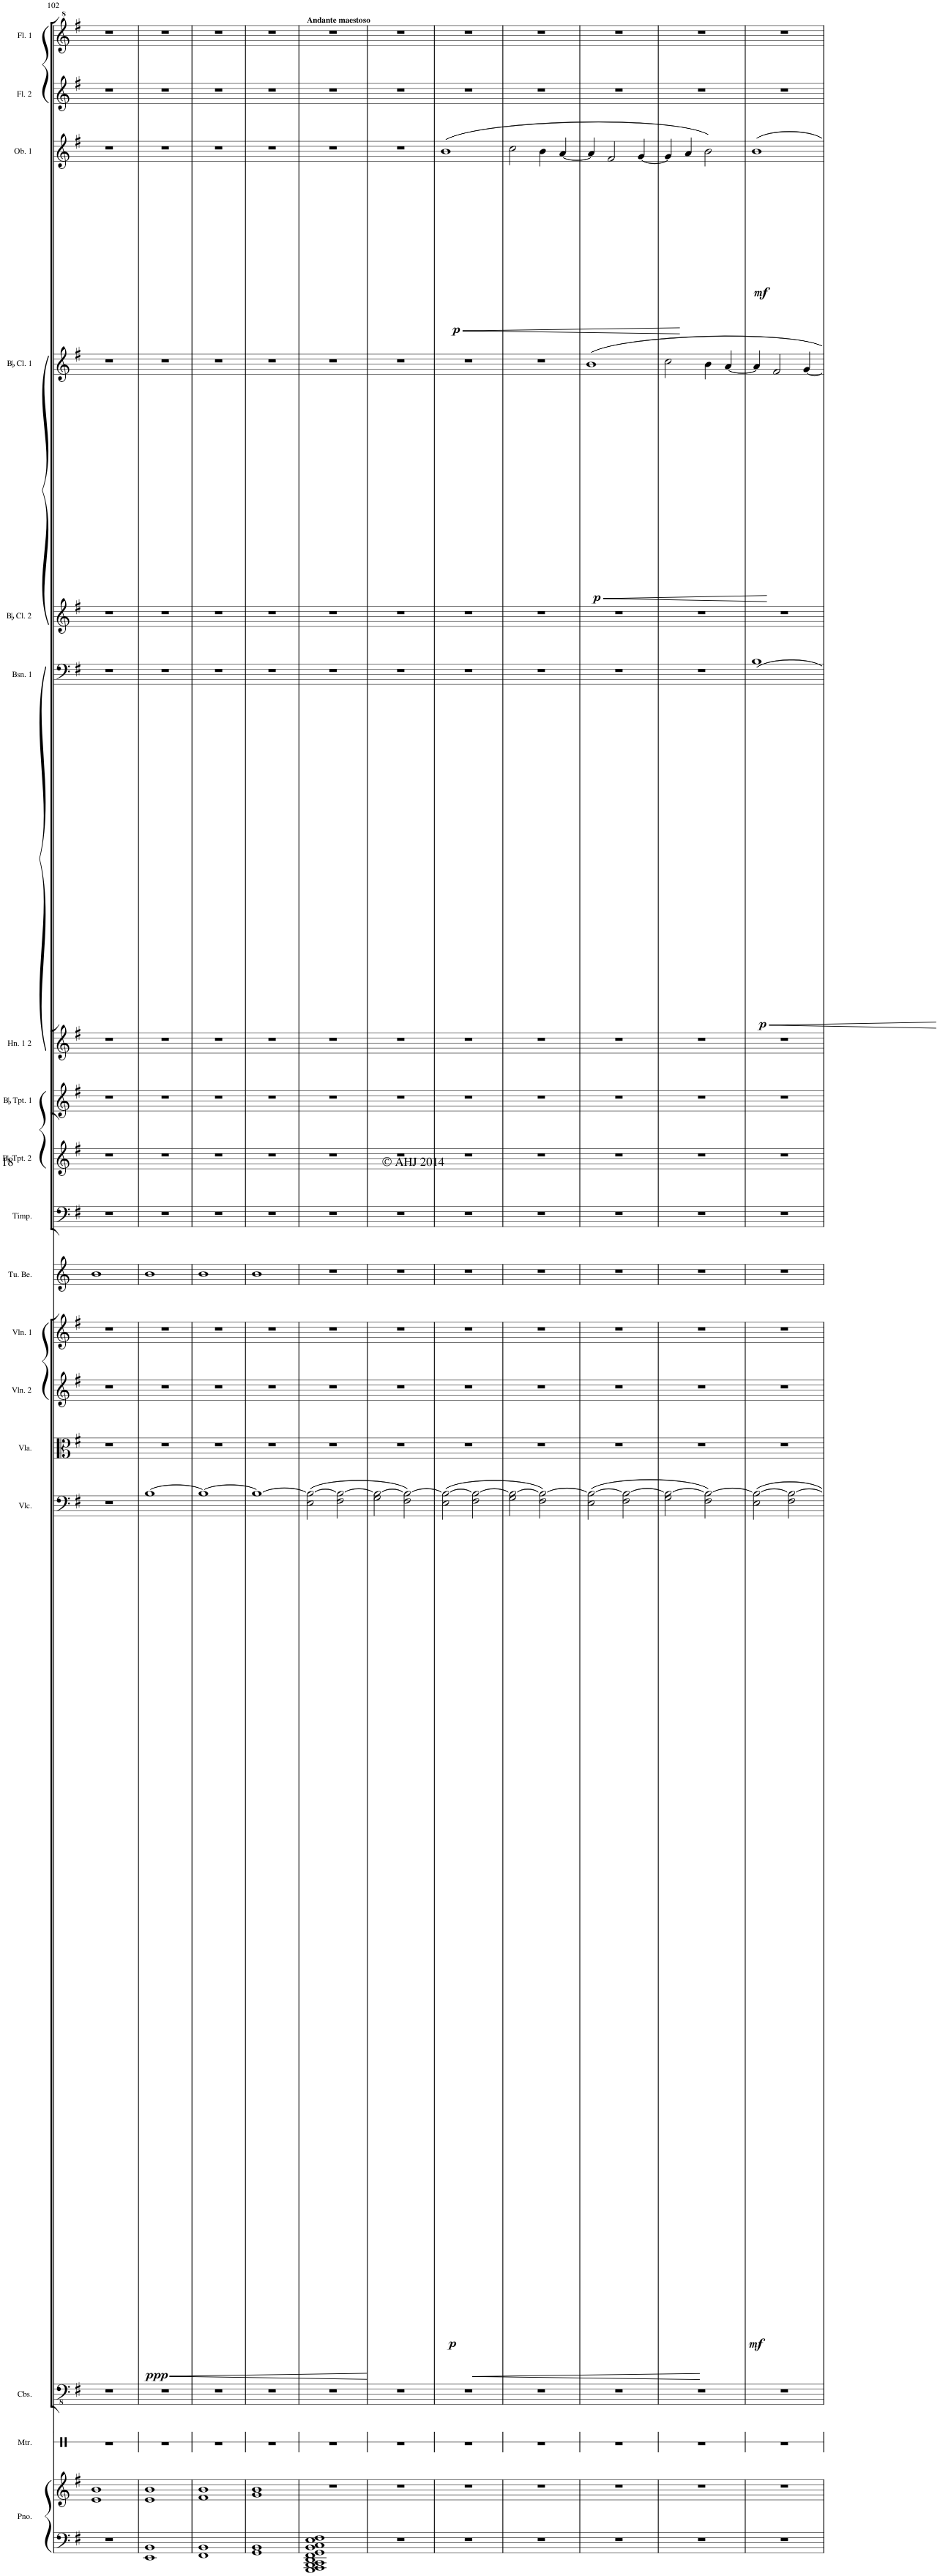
**kern	**kern	**kern	**kern	**kern	**dynam	**kern	**kern	**kern	**kern	**kern	**kern	**kern	**kern	**kern	**dynam	**kern	**kern	**dynam	**kern	**dynam	**kern	**kern
*part18	*part18	*part17	*part16	*part15	*part15	*part14	*part13	*part12	*part11	*part10	*part9	*part8	*part7	*part6	*part6	*part5	*part4	*part4	*part3	*part3	*part2	*part1
*staff19	*staff18	*staff17	*staff16	*staff15	*staff15	*staff14	*staff13	*staff12	*staff11	*staff10	*staff9	*staff8	*staff7	*staff6	*staff6	*staff5	*staff4	*staff4	*staff3	*staff3	*staff2	*staff1
*I"Piano	*	*I"Metronome	*I"Contrabass	*I"Violoncello	*	*I"Viola	*I"Violin 2	*I"Violin 1	*I"Tubular Bells	*I"Timpani	*I"BaccidentalFlat Trumpet 2	*I"BaccidentalFlat Trumpet 1	*I"Horn 1 2	*I"Bassoon 1	*	*I"BaccidentalFlat Clarinet 2	*I"BaccidentalFlat Clarinet 1	*	*I"Oboe 1	*	*I"Flute 2	*I"Flute 1
*I'Pno.	*	*I'Mtr.	*I'Cbs.	*I'Vlc.	*	*I'Vla.	*I'Vln. 2	*I'Vln. 1	*I'Tu. Be.	*I'Timp.	*I'BaccidentalFlat Tpt. 2	*I'BaccidentalFlat Tpt. 1	*I'Hn. 1 2	*I'Bsn. 1	*	*I'BaccidentalFlat Cl. 2	*I'BaccidentalFlat Cl. 1	*	*I'Ob. 1	*	*I'Fl. 2	*I'Fl. 1
!!LO:PB:g=z
*clefF4	*clefG2	*clefX	*clefFv4	*clefF4	*	*clefC3	*clefG2	*clefG2	*clefG2	*clefF4	*clefG2	*clefG2	*clefG2	*clefF4	*	*clefG2	*clefG2	*	*clefG2	*	*clefG2	*clefG^2
*	*	*	*	*	*	*	*	*	*	*	*ITrd1c2	*ITrd1c2	*ITrd4c7	*	*	*ITrd1c2	*ITrd1c2	*	*	*	*	*
*k[f#]	*k[f#]	*k[]	*k[f#]	*k[f#]	*	*k[f#]	*k[f#]	*k[f#]	*k[]	*k[f#]	*k[f#]	*k[f#]	*k[f#]	*k[f#]	*	*k[f#]	*k[f#]	*	*k[f#]	*	*k[f#]	*k[f#]
*M4/4	*M4/4	*M4/4	*M4/4	*M4/4	*	*M4/4	*M4/4	*M4/4	*M4/4	*M4/4	*M4/4	*M4/4	*M4/4	*M4/4	*	*M4/4	*M4/4	*	*M4/4	*	*M4/4	*M4/4
=102	=102	=102	=102	=102	=102	=102	=102	=102	=102	=102	=102	=102	=102	=102	=102	=102	=102	=102	=102	=102	=102	=102
1r	1e 1b	1r	1r	1r	.	1r	1r	1r	1b	1r	1r	1r	1r	1r	.	1r	1r	.	1r	.	1r	1r
=103	=103	=103	=103	=103	=103	=103	=103	=103	=103	=103	=103	=103	=103	=103	=103	=103	=103	=103	=103	=103	=103	=103
!	!	!	!	!	!LO:HP:b	!	!	!	!	!	!	!	!	!	!	!	!	!	!	!	!	!
!	!	!	!	!	!LO:DY:n=1:b	!	!	!	!	!	!	!	!	!	!	!	!	!	!	!	!	!
1EE 1BB	1e 1b	1r	1r	[1B	< ppp	1r	1r	1r	1b	1r	1r	1r	1r	1r	.	1r	1r	.	1r	.	1r	1r
=104	=104	=104	=104	=104	=104	=104	=104	=104	=104	=104	=104	=104	=104	=104	=104	=104	=104	=104	=104	=104	=104	=104
1FF# 1BB	1f# 1b	1r	1r	1B_	.	1r	1r	1r	1b	1r	1r	1r	1r	1r	.	1r	1r	.	1r	.	1r	1r
=105	=105	=105	=105	=105	=105	=105	=105	=105	=105	=105	=105	=105	=105	=105	=105	=105	=105	=105	=105	=105	=105	=105
1GG 1BB	1g 1b	1r	1r	1B_	.	1r	1r	1r	1b	1r	1r	1r	1r	1r	.	1r	1r	.	1r	.	1r	1r
=106	=106	=106	=106	=106	=106	=106	=106	=106	=106	=106	=106	=106	=106	=106	=106	=106	=106	=106	=106	=106	=106	=106
!	!	!	!	!	!	!	!	!	!	!	!	!	!	!	!	!	!	!	!	!	!	!LO:TX:a:B:t=Andante maestoso
1GGG 1AAA 1BBB 1CC 1DD 1FF# 1GG 1BB 1C 1E 1F#	1r	1r	1r	(2E\ 2B\_	.	1r	1r	1r	1r	1r	1r	1r	1r	1r	.	1r	1r	.	1r	.	1r	1r
.	.	.	.	2F#\ 2B\_	.	.	.	.	.	.	.	.	.	.	.	.	.	.	.	.	.	.
=107	=107	=107	=107	=107	=107	=107	=107	=107	=107	=107	=107	=107	=107	=107	=107	=107	=107	=107	=107	=107	=107	=107
1r	1r	1r	1r	2G\ 2B\_	.	1r	1r	1r	1r	1r	1r	1r	1r	1r	.	1r	1r	.	1r	.	1r	1r
.	.	.	.	2F#\ 2B\_)	.	.	.	.	.	.	.	.	.	.	.	.	.	.	.	.	.	.
=108	=108	=108	=108	=108	=108	=108	=108	=108	=108	=108	=108	=108	=108	=108	=108	=108	=108	=108	=108	=108	=108	=108
!	!	!	!	!	!LO:DY:b	!	!	!	!	!	!	!	!	!	!	!	!	!	!	!LO:HP:b	!	!
!	!	!	!	!	!	!	!	!	!	!	!	!	!	!	!	!	!	!	!	!LO:DY:n=1:b	!	!
1r	1r	1r	1r	(2E\ 2B\_	p	1r	1r	1r	1r	1r	1r	1r	1r	1r	.	1r	1r	.	(1b	< p	1r	1r
.	.	.	.	2F#\ 2B\_	.	.	.	.	.	.	.	.	.	.	.	.	.	.	.	.	.	.
=109	=109	=109	=109	=109	=109	=109	=109	=109	=109	=109	=109	=109	=109	=109	=109	=109	=109	=109	=109	=109	=109	=109
1r	1r	1r	1r	2G\ 2B\_	.	1r	1r	1r	1r	1r	1r	1r	1r	1r	.	1r	1r	.	2cc\	.	1r	1r
.	.	.	.	2F#\ 2B\_)	.	.	.	.	.	.	.	.	.	.	.	.	.	.	4b\	.	.	.
.	.	.	.	.	.	.	.	.	.	.	.	.	.	.	.	.	.	.	[4a/	.	.	.
=110	=110	=110	=110	=110	=110	=110	=110	=110	=110	=110	=110	=110	=110	=110	=110	=110	=110	=110	=110	=110	=110	=110
!	!	!	!	!	!	!	!	!	!	!	!	!	!	!	!	!	!	!LO:HP:b	!	!	!	!
!	!	!	!	!	!	!	!	!	!	!	!	!	!	!	!	!	!	!LO:DY:n=1:b	!	!	!	!
1r	1r	1r	1r	(2E\ 2B\_	.	1r	1r	1r	1r	1r	1r	1r	1r	1r	.	1r	1b	< p	4a/]	.	1r	1r
.	.	.	.	.	.	.	.	.	.	.	.	.	.	.	.	.	.	.	2f#/	.	.	.
.	.	.	.	2F#\ 2B\_	.	.	.	.	.	.	.	.	.	.	.	.	.	.	.	.	.	.
.	.	.	.	.	.	.	.	.	.	.	.	.	.	.	.	.	.	.	[4g/	.	.	.
.	.	.	.	.	.	.	.	.	.	.	.	.	.	.	.	.	.	[	.	.	.	.
=111	=111	=111	=111	=111	=111	=111	=111	=111	=111	=111	=111	=111	=111	=111	=111	=111	=111	=111	=111	=111	=111	=111
1r	1r	1r	1r	2G\ 2B\_	.	1r	1r	1r	1r	1r	1r	1r	1r	1r	.	1r	2cc\	.	4g/]	.	1r	1r
.	.	.	.	.	.	.	.	.	.	.	.	.	.	.	.	.	.	.	4a/	[	.	.
.	.	.	.	2F#\ 2B\_)	[	.	.	.	.	.	.	.	.	.	.	.	4b\	.	2b\)	.	.	.
.	.	.	.	.	.	.	.	.	.	.	.	.	.	.	.	.	[4a/	.	.	.	.	.
=112	=112	=112	=112	=112	=112	=112	=112	=112	=112	=112	=112	=112	=112	=112	=112	=112	=112	=112	=112	=112	=112	=112
!	!	!	!	!	!LO:DY:b	!	!	!	!	!	!	!	!	!	!LO:HP:b	!	!	!	!	!	!	!
!	!	!	!	!	!	!	!	!	!	!	!	!	!	!	!LO:DY:n=1:b	!	!	!	!	!LO:DY:b	!	!
1r	1r	1r	1r	2E\ 2B\_	mf	1r	1r	1r	1r	1r	1r	1r	1r	1B	< p	1r	4a/]	.	1b	mf	1r	1r
.	.	.	.	.	.	.	.	.	.	.	.	.	.	.	.	.	2f#/	.	.	.	.	.
.	.	.	.	2F#\ 2B\_	.	.	.	.	.	.	.	.	.	.	.	.	.	.	.	.	.	.
.	.	.	.	.	.	.	.	.	.	.	.	.	.	.	.	.	[4g/	.	.	.	.	.
.	.	.	.	.	.	.	.	.	.	.	.	.	.	.	[	.	.	.	.	.	.	.
=	=	=	=	=	=	=	=	=	=	=	=	=	=	=	=	=	=	=	=	=	=	=
*-	*-	*-	*-	*-	*-	*-	*-	*-	*-	*-	*-	*-	*-	*-	*-	*-	*-	*-	*-	*-	*-	*-
